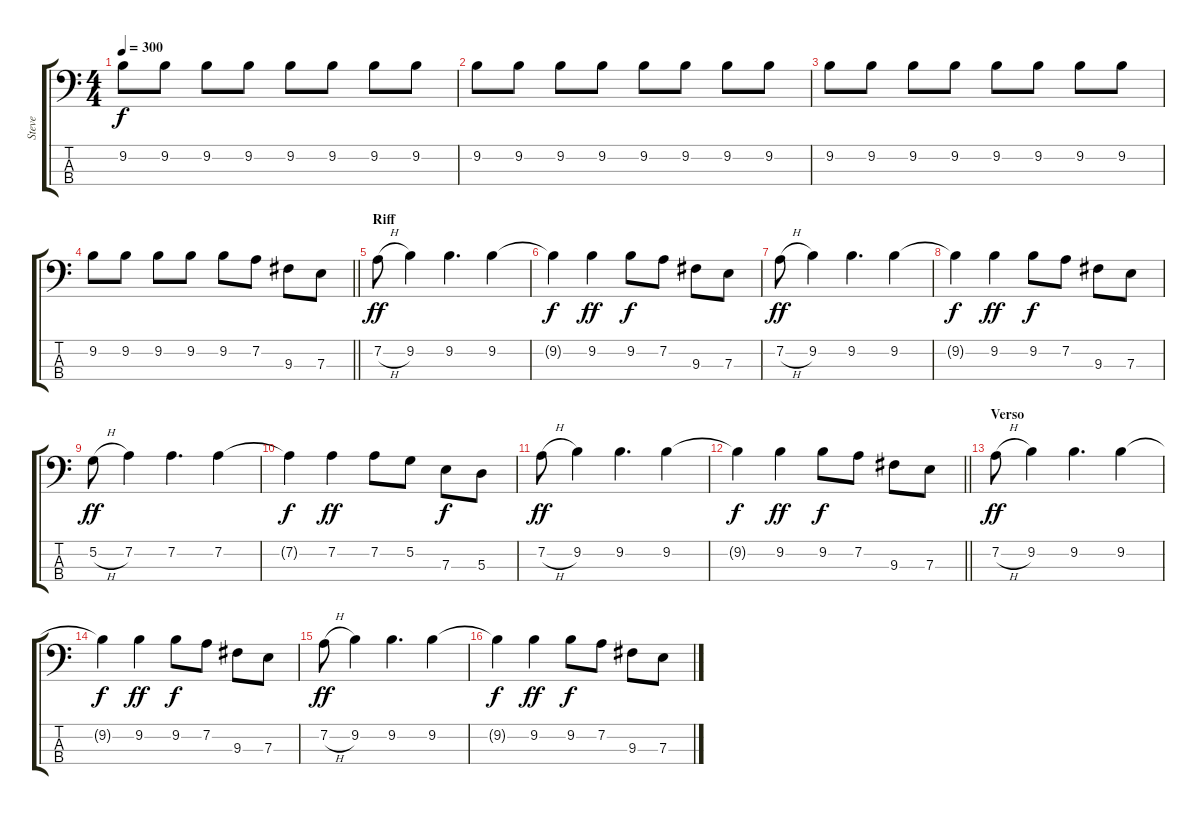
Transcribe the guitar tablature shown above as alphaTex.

\track ("Steve" "Steve") {instrument electricbassfinger}
\staff {score tabs}
\tuning (G2 D2 A1 E1) {hide}
\ts (4 4)
\tempo 300
\clef f4
\ks c
9.2.8{dy f} 9.2.8 9.2.8 9.2.8 9.2.8 9.2.8 9.2.8 9.2.8 |
9.2.8 9.2.8 9.2.8 9.2.8 9.2.8 9.2.8 9.2.8 9.2.8 |
9.2.8 9.2.8 9.2.8 9.2.8 9.2.8 9.2.8 9.2.8 9.2.8 |
\barLineRight lightlight
9.2.8 9.2.8 9.2.8 9.2.8 9.2.8 7.2.8 9.3.8 7.3.8 |
\section ("" "Riff")
7.2{h}.8{dy ff} 9.2.4 9.2.4{d} 9.2.4 |
9.2{t}.4{dy f} 9.2.4{dy ff} 9.2.8{dy f} 7.2.8 9.3.8 7.3.8 |
7.2{h}.8{dy ff} 9.2.4 9.2.4{d} 9.2.4 |
9.2{t}.4{dy f} 9.2.4{dy ff} 9.2.8{dy f} 7.2.8 9.3.8 7.3.8 |
5.2{h}.8{dy ff} 7.2.4 7.2.4{d} 7.2.4 |
7.2{t}.4{dy f} 7.2.4{dy ff} 7.2.8 5.2.8 7.3.8{dy f} 5.3.8 |
7.2{h}.8{dy ff} 9.2.4 9.2.4{d} 9.2.4 |
\barLineRight lightlight
9.2{t}.4{dy f} 9.2.4{dy ff} 9.2.8{dy f} 7.2.8 9.3.8 7.3.8 |
\section ("" "Verso")
7.2{h}.8{dy ff} 9.2.4 9.2.4{d} 9.2.4 |
9.2{t}.4{dy f} 9.2.4{dy ff} 9.2.8{dy f} 7.2.8 9.3.8 7.3.8 |
7.2{h}.8{dy ff} 9.2.4 9.2.4{d} 9.2.4 |
9.2{t}.4{dy f} 9.2.4{dy ff} 9.2.8{dy f} 7.2.8 9.3.8 7.3.8
